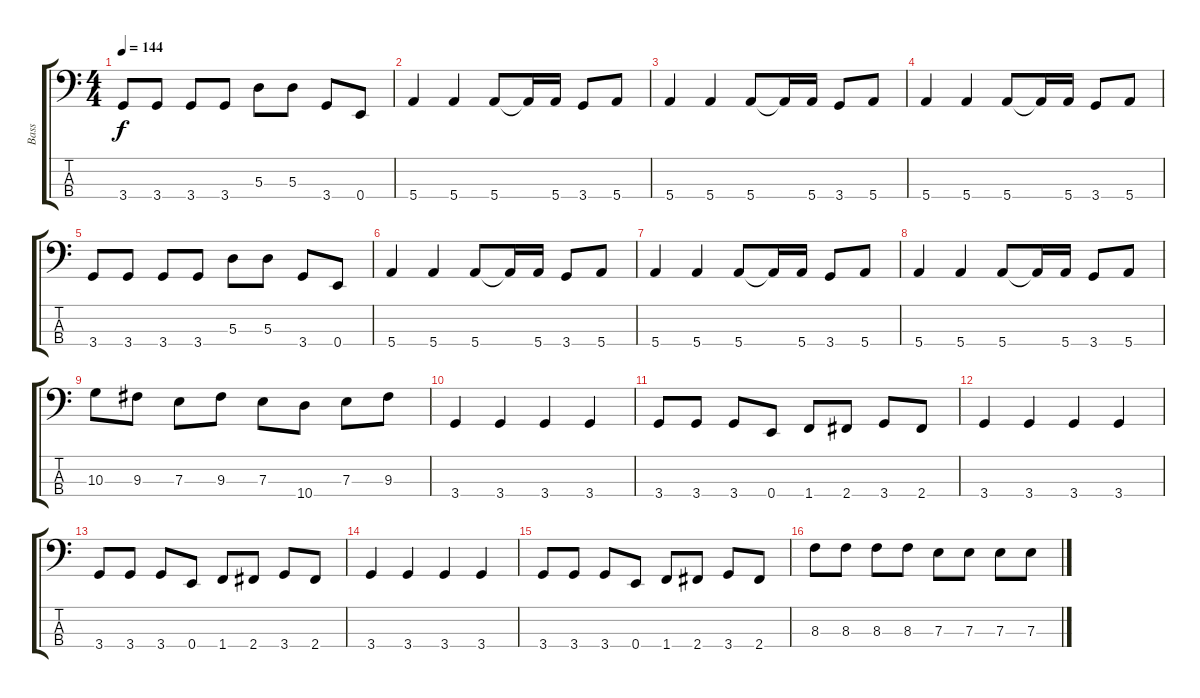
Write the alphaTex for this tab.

\track ("Bass" "Bass") {instrument electricbasspick}
\staff {score tabs}
\tuning (G2 D2 A1 E1) {hide}
\ts (4 4)
\tempo 144
\clef f4
\ks c
3.4.8{dy f} 3.4.8 3.4.8 3.4.8 5.3.8 5.3.8 3.4.8 0.4.8 |
5.4.4 5.4.4 5.4.8 5.4{t}.16 5.4.16 3.4.8 5.4.8 |
5.4.4 5.4.4 5.4.8 5.4{t}.16 5.4.16 3.4.8 5.4.8 |
5.4.4 5.4.4 5.4.8 5.4{t}.16 5.4.16 3.4.8 5.4.8 |
3.4.8 3.4.8 3.4.8 3.4.8 5.3.8 5.3.8 3.4.8 0.4.8 |
5.4.4 5.4.4 5.4.8 5.4{t}.16 5.4.16 3.4.8 5.4.8 |
5.4.4 5.4.4 5.4.8 5.4{t}.16 5.4.16 3.4.8 5.4.8 |
5.4.4 5.4.4 5.4.8 5.4{t}.16 5.4.16 3.4.8 5.4.8 |
10.3.8 9.3.8 7.3.8 9.3.8 7.3.8 10.4.8 7.3.8 9.3.8 |
3.4.4 3.4.4 3.4.4 3.4.4 |
3.4.8 3.4.8 3.4.8 0.4.8 1.4.8 2.4.8 3.4.8 2.4.8 |
3.4.4 3.4.4 3.4.4 3.4.4 |
3.4.8 3.4.8 3.4.8 0.4.8 1.4.8 2.4.8 3.4.8 2.4.8 |
3.4.4 3.4.4 3.4.4 3.4.4 |
3.4.8 3.4.8 3.4.8 0.4.8 1.4.8 2.4.8 3.4.8 2.4.8 |
8.3.8 8.3.8 8.3.8 8.3.8 7.3.8 7.3.8 7.3.8 7.3.8
